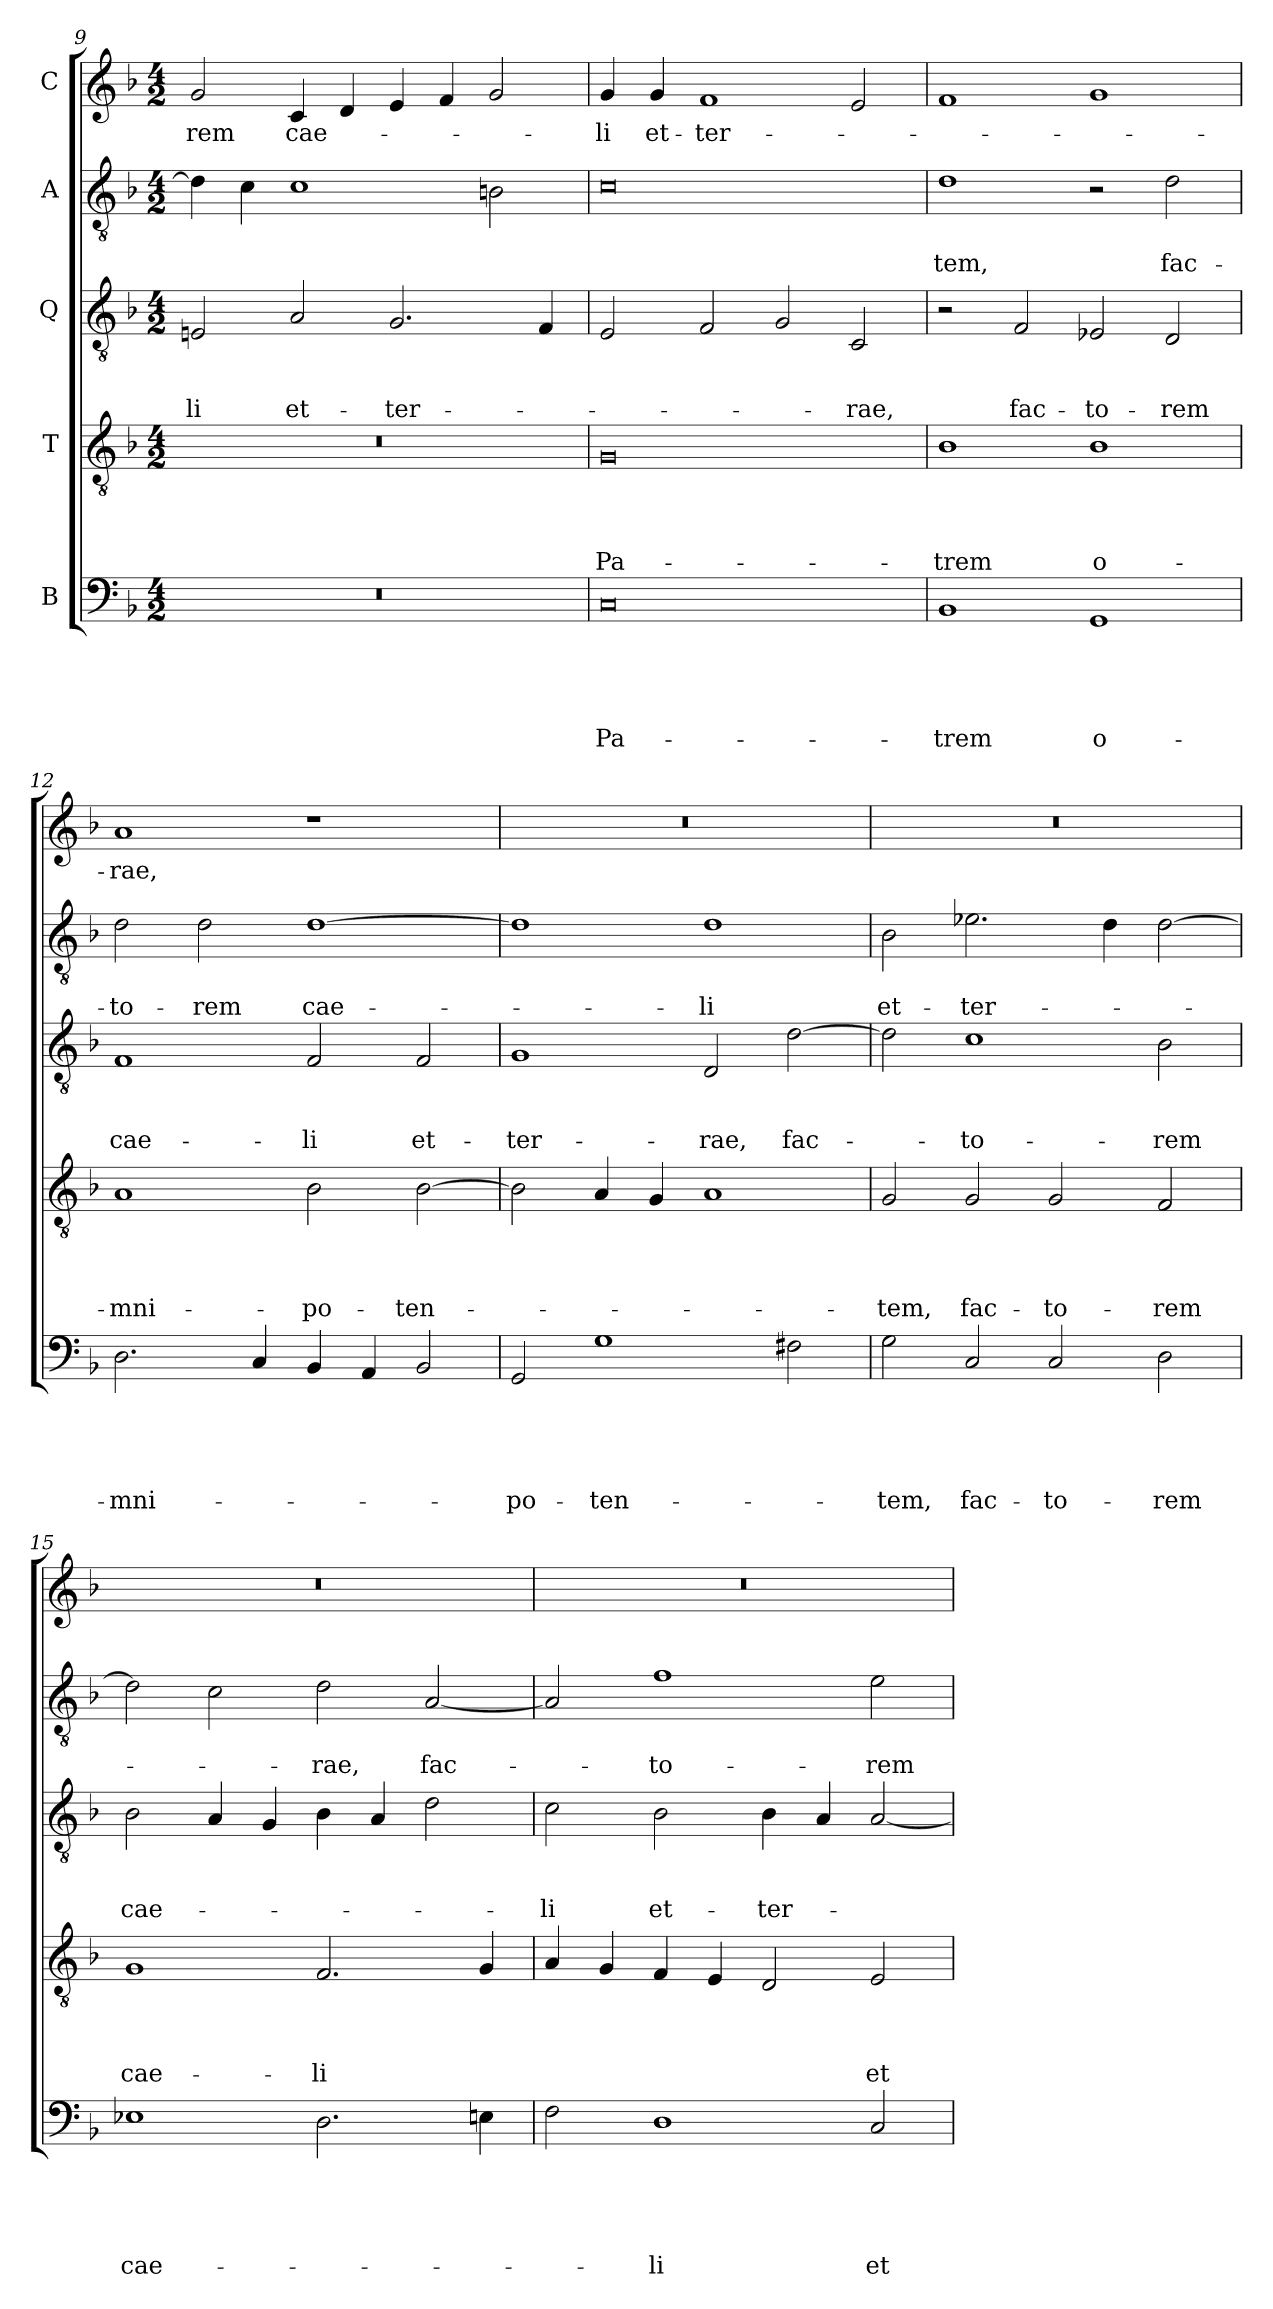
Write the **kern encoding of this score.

**kern	**text	**text	**text	**text	**text	**kern	**text	**text	**text	**text	**kern	**text	**text	**text	**kern	**text	**text	**kern	**text
*part5	*part5	*part5	*part5	*part5	*part5	*part4	*part4	*part4	*part4	*part4	*part3	*part3	*part3	*part3	*part2	*part2	*part2	*part1	*part1
*staff5	*staff5	*staff5	*staff5	*staff5	*staff5	*staff4	*staff4	*staff4	*staff4	*staff4	*staff3	*staff3	*staff3	*staff3	*staff2	*staff2	*staff2	*staff1	*staff1
*I"B	*	*	*	*	*	*I"T	*	*	*	*	*I"Q	*	*	*	*I"A	*	*	*I"C	*
*clefF4	*	*	*	*	*	*clefGv2	*	*	*	*	*clefGv2	*	*	*	*clefGv2	*	*	*clefG2	*
*k[b-]	*	*	*	*	*	*k[b-]	*	*	*	*	*k[b-]	*	*	*	*k[b-]	*	*	*k[b-]	*
*M4/2	*	*	*	*	*	*M4/2	*	*	*	*	*M4/2	*	*	*	*M4/2	*	*	*M4/2	*
=9	=9	=9	=9	=9	=9	=9	=9	=9	=9	=9	=9	=9	=9	=9	=9	=9	=9	=9	=9
0r	.	.	.	.	.	0r	.	.	.	.	2En/	.	.	-li	4d\]	.	.	2g/	-rem
.	.	.	.	.	.	.	.	.	.	.	.	.	.	.	4c\	.	.	.	.
.	.	.	.	.	.	.	.	.	.	.	2A/	.	.	et-	1c\	.	.	4c/	cae-
.	.	.	.	.	.	.	.	.	.	.	.	.	.	.	.	.	.	4d/	.
.	.	.	.	.	.	.	.	.	.	.	2.G/	.	.	ter-	.	.	.	4e/	.
.	.	.	.	.	.	.	.	.	.	.	.	.	.	.	.	.	.	4f/	.
.	.	.	.	.	.	.	.	.	.	.	.	.	.	.	2Bn\	.	.	2g/	.
.	.	.	.	.	.	.	.	.	.	.	4F/	.	.	.	.	.	.	.	.
=10	=10	=10	=10	=10	=10	=10	=10	=10	=10	=10	=10	=10	=10	=10	=10	=10	=10	=10	=10
0C/	.	.	.	.	Pa-	0G/	.	.	.	Pa-	2E/	.	.	.	0c\	.	.	4g/	-li
.	.	.	.	.	.	.	.	.	.	.	.	.	.	.	.	.	.	4g/	et-
.	.	.	.	.	.	.	.	.	.	.	2F/	.	.	.	.	.	.	1f/	ter-
.	.	.	.	.	.	.	.	.	.	.	2G/	.	.	.	.	.	.	.	.
.	.	.	.	.	.	.	.	.	.	.	2C/	.	.	-rae,	.	.	.	2e/	.
=11	=11	=11	=11	=11	=11	=11	=11	=11	=11	=11	=11	=11	=11	=11	=11	=11	=11	=11	=11
1BB-/	.	.	.	.	-trem	1B-\	.	.	.	-trem	2r	.	.	.	1d\	.	-tem,	1f/	.
.	.	.	.	.	.	.	.	.	.	.	2F/	.	.	fac-	.	.	.	.	.
1GG/	.	.	.	.	o-	1B-\	.	.	.	o-	2E-X/	.	.	-to-	2r	.	.	1g/	.
.	.	.	.	.	.	.	.	.	.	.	2D/	.	.	-rem	2d\	.	fac-	.	.
=12	=12	=12	=12	=12	=12	=12	=12	=12	=12	=12	=12	=12	=12	=12	=12	=12	=12	=12	=12
2.D\	.	.	.	.	-mni-	1A/	.	.	.	-mni-	1F/	.	.	cae-	2d\	.	-to-	1a/	-rae,
.	.	.	.	.	.	.	.	.	.	.	.	.	.	.	2d\	.	-rem	.	.
4C/	.	.	.	.	.	.	.	.	.	.	.	.	.	.	.	.	.	.	.
4BB-/	.	.	.	.	.	2B-\	.	.	.	-po-	2F/	.	.	-li	[1d\	.	cae-	1r	.
4AA/	.	.	.	.	.	.	.	.	.	.	.	.	.	.	.	.	.	.	.
2BB-/	.	.	.	.	.	[2B-\	.	.	.	-ten-	2F/	.	.	et-	.	.	.	.	.
=13	=13	=13	=13	=13	=13	=13	=13	=13	=13	=13	=13	=13	=13	=13	=13	=13	=13	=13	=13
2GG/	.	.	.	.	-po-	2B-\]	.	.	.	.	1G/	.	.	ter-	1d\]	.	.	0r	.
1G\	.	.	.	.	-ten-	4A/	.	.	.	.	.	.	.	.	.	.	.	.	.
.	.	.	.	.	.	4G/	.	.	.	.	.	.	.	.	.	.	.	.	.
.	.	.	.	.	.	1A/	.	.	.	.	2D/	.	.	-rae,	1d\	.	-li	.	.
2F#X\	.	.	.	.	.	.	.	.	.	.	[2d\	.	.	fac-	.	.	.	.	.
=14	=14	=14	=14	=14	=14	=14	=14	=14	=14	=14	=14	=14	=14	=14	=14	=14	=14	=14	=14
2G\	.	.	.	.	-tem,	2G/	.	.	.	-tem,	2d\]	.	.	.	2B-\	.	et-	0r	.
2C/	.	.	.	.	fac-	2G/	.	.	.	fac-	1c\	.	.	-to-	2.e-X\	.	ter-	.	.
2C/	.	.	.	.	-to-	2G/	.	.	.	-to-	.	.	.	.	.	.	.	.	.
.	.	.	.	.	.	.	.	.	.	.	.	.	.	.	4d\	.	.	.	.
2D\	.	.	.	.	-rem	2F/	.	.	.	-rem	2B-\	.	.	-rem	[2d\	.	.	.	.
=15	=15	=15	=15	=15	=15	=15	=15	=15	=15	=15	=15	=15	=15	=15	=15	=15	=15	=15	=15
1E-X\	.	.	.	.	cae-	1G/	.	.	.	cae-	2B-\	.	.	cae-	2d\]	.	.	0r	.
.	.	.	.	.	.	.	.	.	.	.	4A/	.	.	.	2c\	.	.	.	.
.	.	.	.	.	.	.	.	.	.	.	4G/	.	.	.	.	.	.	.	.
2.D\	.	.	.	.	.	2.F/	.	.	.	-li	4B-\	.	.	.	2d\	.	-rae,	.	.
.	.	.	.	.	.	.	.	.	.	.	4A/	.	.	.	.	.	.	.	.
.	.	.	.	.	.	.	.	.	.	.	2d\	.	.	.	[2A/	.	fac-	.	.
4En\	.	.	.	.	.	4G/	.	.	.	.	.	.	.	.	.	.	.	.	.
=16	=16	=16	=16	=16	=16	=16	=16	=16	=16	=16	=16	=16	=16	=16	=16	=16	=16	=16	=16
2F\	.	.	.	.	.	4A/	.	.	.	.	2c\	.	.	-li	2A/]	.	.	0r	.
.	.	.	.	.	.	4G/	.	.	.	.	.	.	.	.	.	.	.	.	.
1D\	.	.	.	.	-li	4F/	.	.	.	.	2B-\	.	.	et-	1f\	.	-to-	.	.
.	.	.	.	.	.	4E/	.	.	.	.	.	.	.	.	.	.	.	.	.
.	.	.	.	.	.	2D/	.	.	.	.	4B-\	.	.	ter-	.	.	.	.	.
.	.	.	.	.	.	.	.	.	.	.	4A/	.	.	.	.	.	.	.	.
2C/	.	.	.	.	et-	2E/	.	.	.	et-	[2A/	.	.	.	2e\	.	-rem	.	.
=	=	=	=	=	=	=	=	=	=	=	=	=	=	=	=	=	=	=	=
*-	*-	*-	*-	*-	*-	*-	*-	*-	*-	*-	*-	*-	*-	*-	*-	*-	*-	*-	*-
